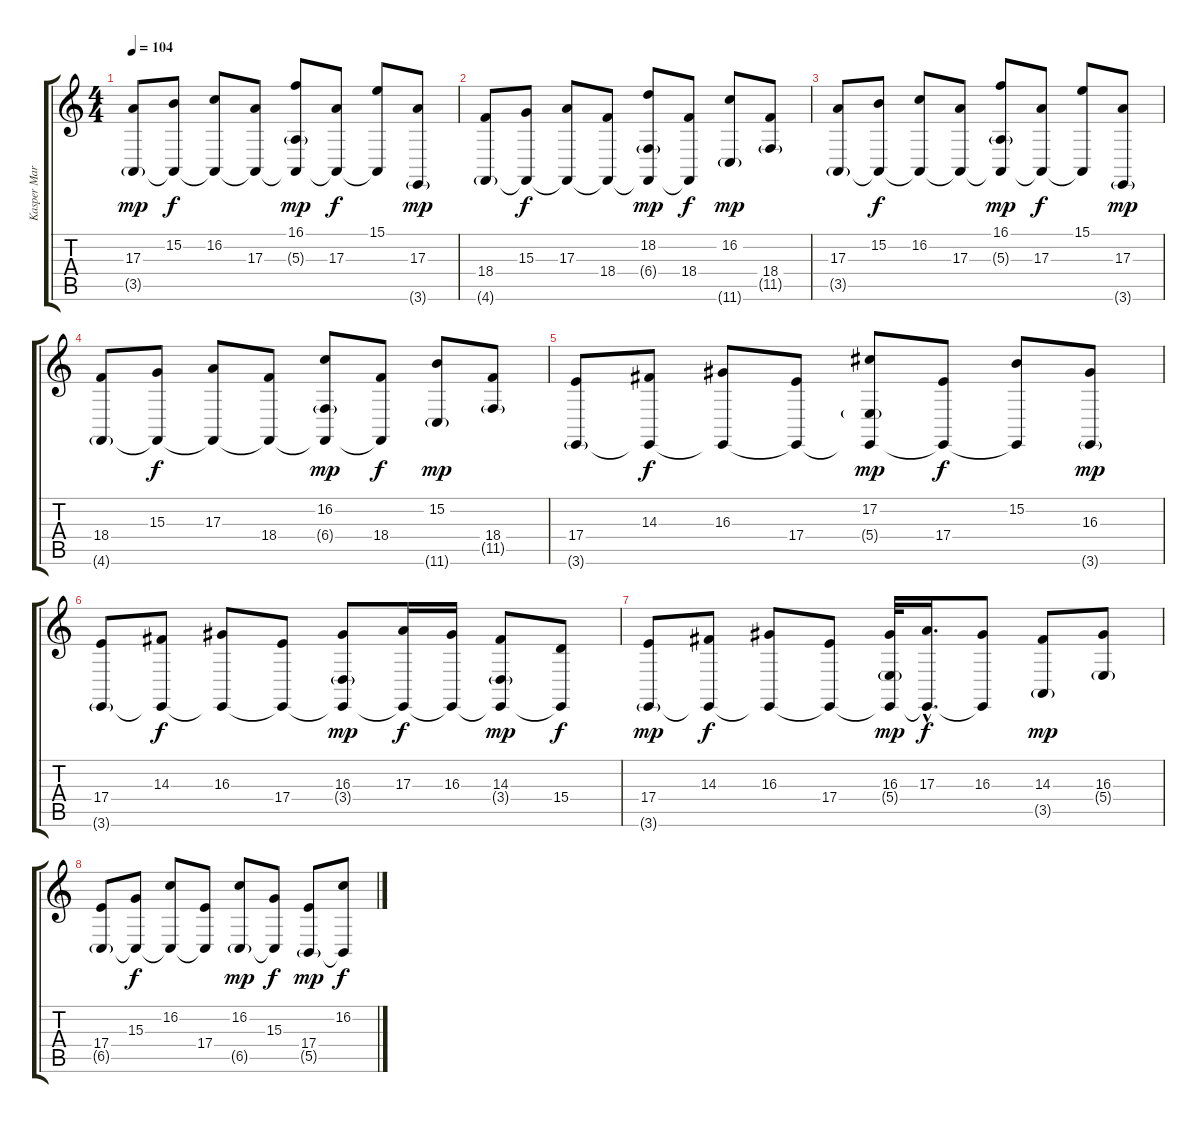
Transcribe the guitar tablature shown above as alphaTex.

\track ("Kasper Martenson" "Kasper Mar") {instrument stringensemble1}
\staff {score tabs}
\tuning (Db4 Ab3 E3 B2 Gb2 Db2) {hide}
\ts (4 4)
\tempo 104
\clef g2
\ks c
(17.3 3.5{g}).8{dy mp} (15.2 3.5{t}).8{dy f} (16.2 3.5{t}).8 (17.3 3.5{t}).8 (16.1 5.3{g} 3.5{t}).8{dy mp} (17.3 3.5{t}).8{dy f} (15.1 3.5{t}).8 (17.3 3.6{g}).8{dy mp} |
(18.4 4.6{g}).8 (15.3 4.6{t}).8{dy f} (17.3 4.6{t}).8 (18.4 4.6{t}).8 (18.2 6.4{g} 4.6{t}).8{dy mp} (18.4 4.6{t}).8{dy f} (16.2 11.6{g}).8{dy mp} (18.4 11.5{g}).8 |
(17.3 3.5{g}).8 (15.2 3.5{t}).8{dy f} (16.2 3.5{t}).8 (17.3 3.5{t}).8 (16.1 5.3{g} 3.5{t}).8{dy mp} (17.3 3.5{t}).8{dy f} (15.1 3.5{t}).8 (17.3 3.6{g}).8{dy mp} |
(18.4 4.6{g}).8 (15.3 4.6{t}).8{dy f} (17.3 4.6{t}).8 (18.4 4.6{t}).8 (16.2 6.4{g} 4.6{t}).8{dy mp} (18.4 4.6{t}).8{dy f} (15.2 11.6{g}).8{dy mp} (18.4 11.5{g}).8 |
(17.4 3.6{g}).8 (14.3 3.6{t}).8{dy f} (16.3 3.6{t}).8 (17.4 3.6{t}).8 (17.2 5.4{g} 3.6{t}).8{dy mp} (17.4 3.6{t}).8{dy f} (15.2 3.6{t}).8 (16.3 3.6{g}).8{dy mp} |
(17.4 3.6{g}).8 (14.3 3.6{t}).8{dy f} (16.3 3.6{t}).8 (17.4 3.6{t}).8 (16.3 3.4{g} 3.6{t}).8{dy mp} (17.3 3.6{t}).16{dy f} (16.3 3.6{t}).16 (14.3 3.4{g} 3.6{t}).8{dy mp} (15.4 3.6{t}).8{dy f} |
(17.4 3.6{g}).8{dy mp} (14.3 3.6{t}).8{dy f} (16.3 3.6{t}).8 (17.4 3.6{t}).8 (16.3 5.4{g} 3.6{t}).32{dy mp} (17.3{hac} 3.6{hac t}).16{d dy f} (16.3 3.6{t}).8 (14.3 3.5{g}).8{dy mp} (16.3 5.4{g}).8 |
(17.4 6.5{g}).8 (15.3 6.5{t}).8{dy f} (16.2 6.5{t}).8 (17.4 6.5{t}).8 (16.2 6.5{g}).8{dy mp} (15.3 6.5{t}).8{dy f} (17.4 5.5{g}).8{dy mp} (16.2 5.5{t}).8{dy f}
